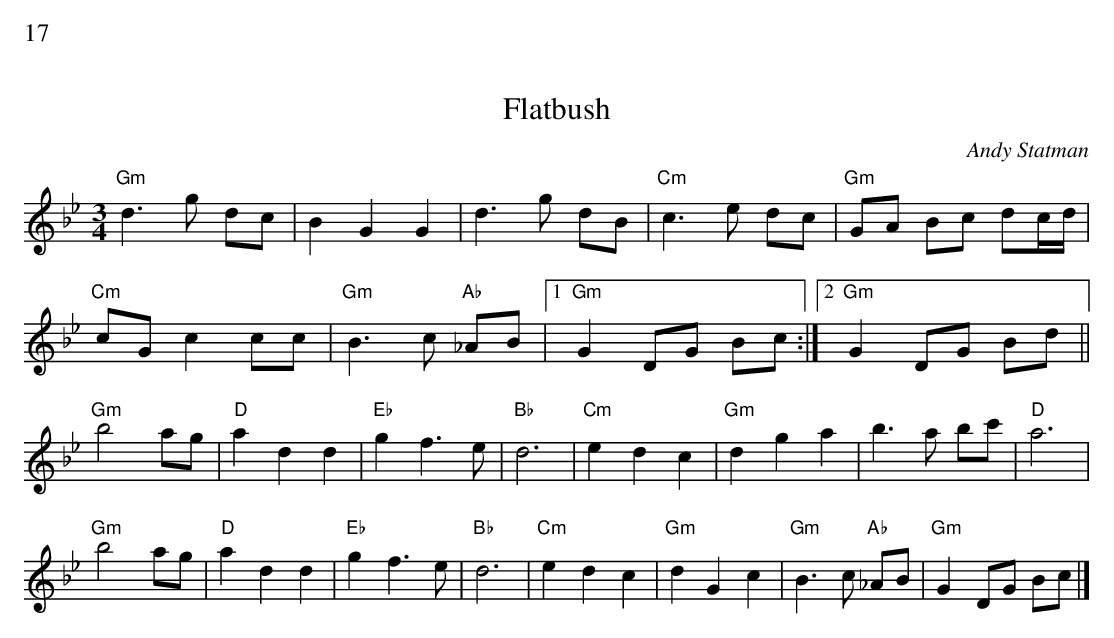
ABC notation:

X:1
%%text 17
T:Flatbush
C:Andy Statman
M:3/4
L:1/8
K:Gm
"Gm"d3 g dc|B2G2G2|d3 g dB|"Cm"c3 e dc|"Gm"GA Bc dc/d/|
"Cm"cG c2 cc|"Gm" B3 c "Ab"_AB|1"Gm"G2DG Bc:|2"Gm"G2DG Bd||
"Gm"b4 ag|"D"a2d2d2|"Eb"g2f3e|"Bb"d6|\
"Cm"e2d2c2|"Gm"d2g2a2|b3a bc'|"D"a6|
"Gm"b4 ag|"D"a2d2d2|"Eb"g2f3e|"Bb"d6|\
"Cm"e2d2c2|"Gm"d2G2c2|"Gm"B3 c "Ab"_AB|"Gm"G2 DG Bc|]
